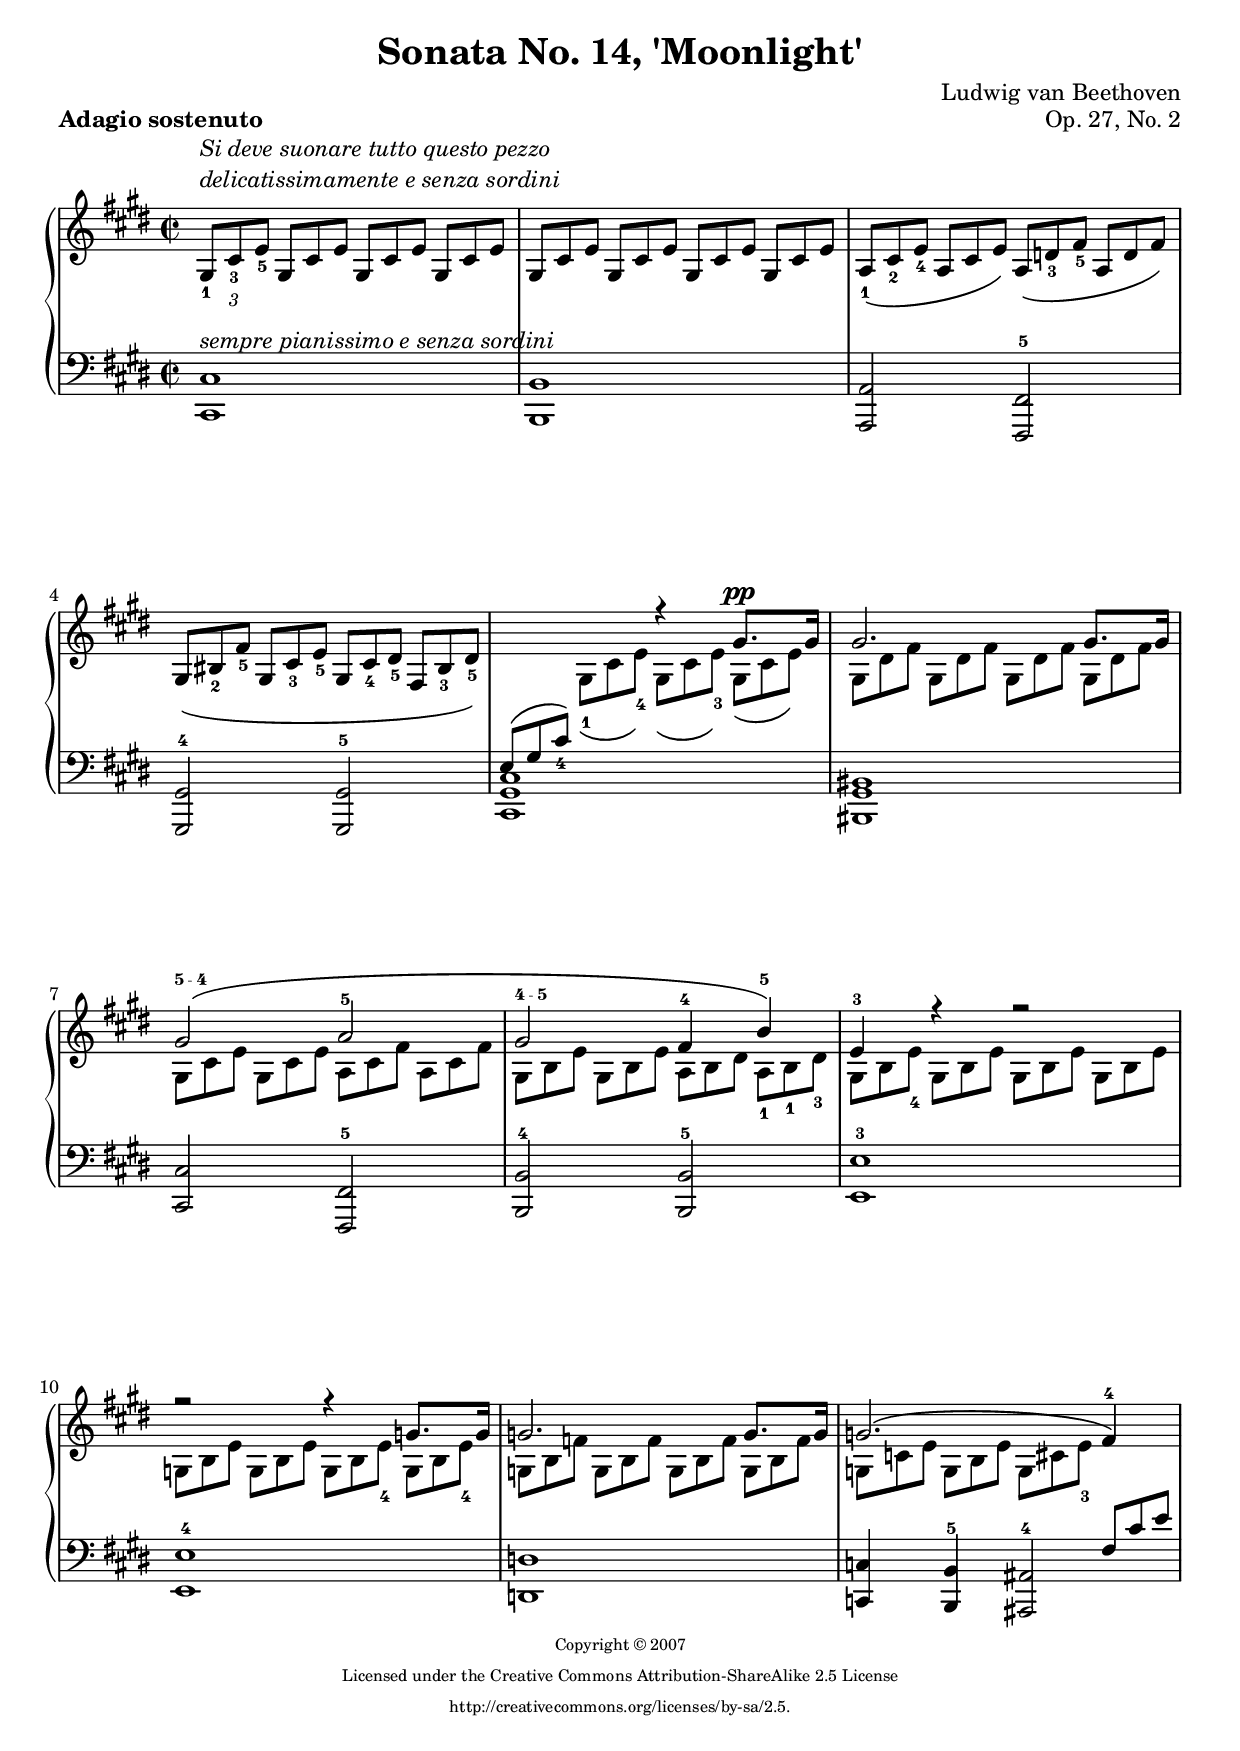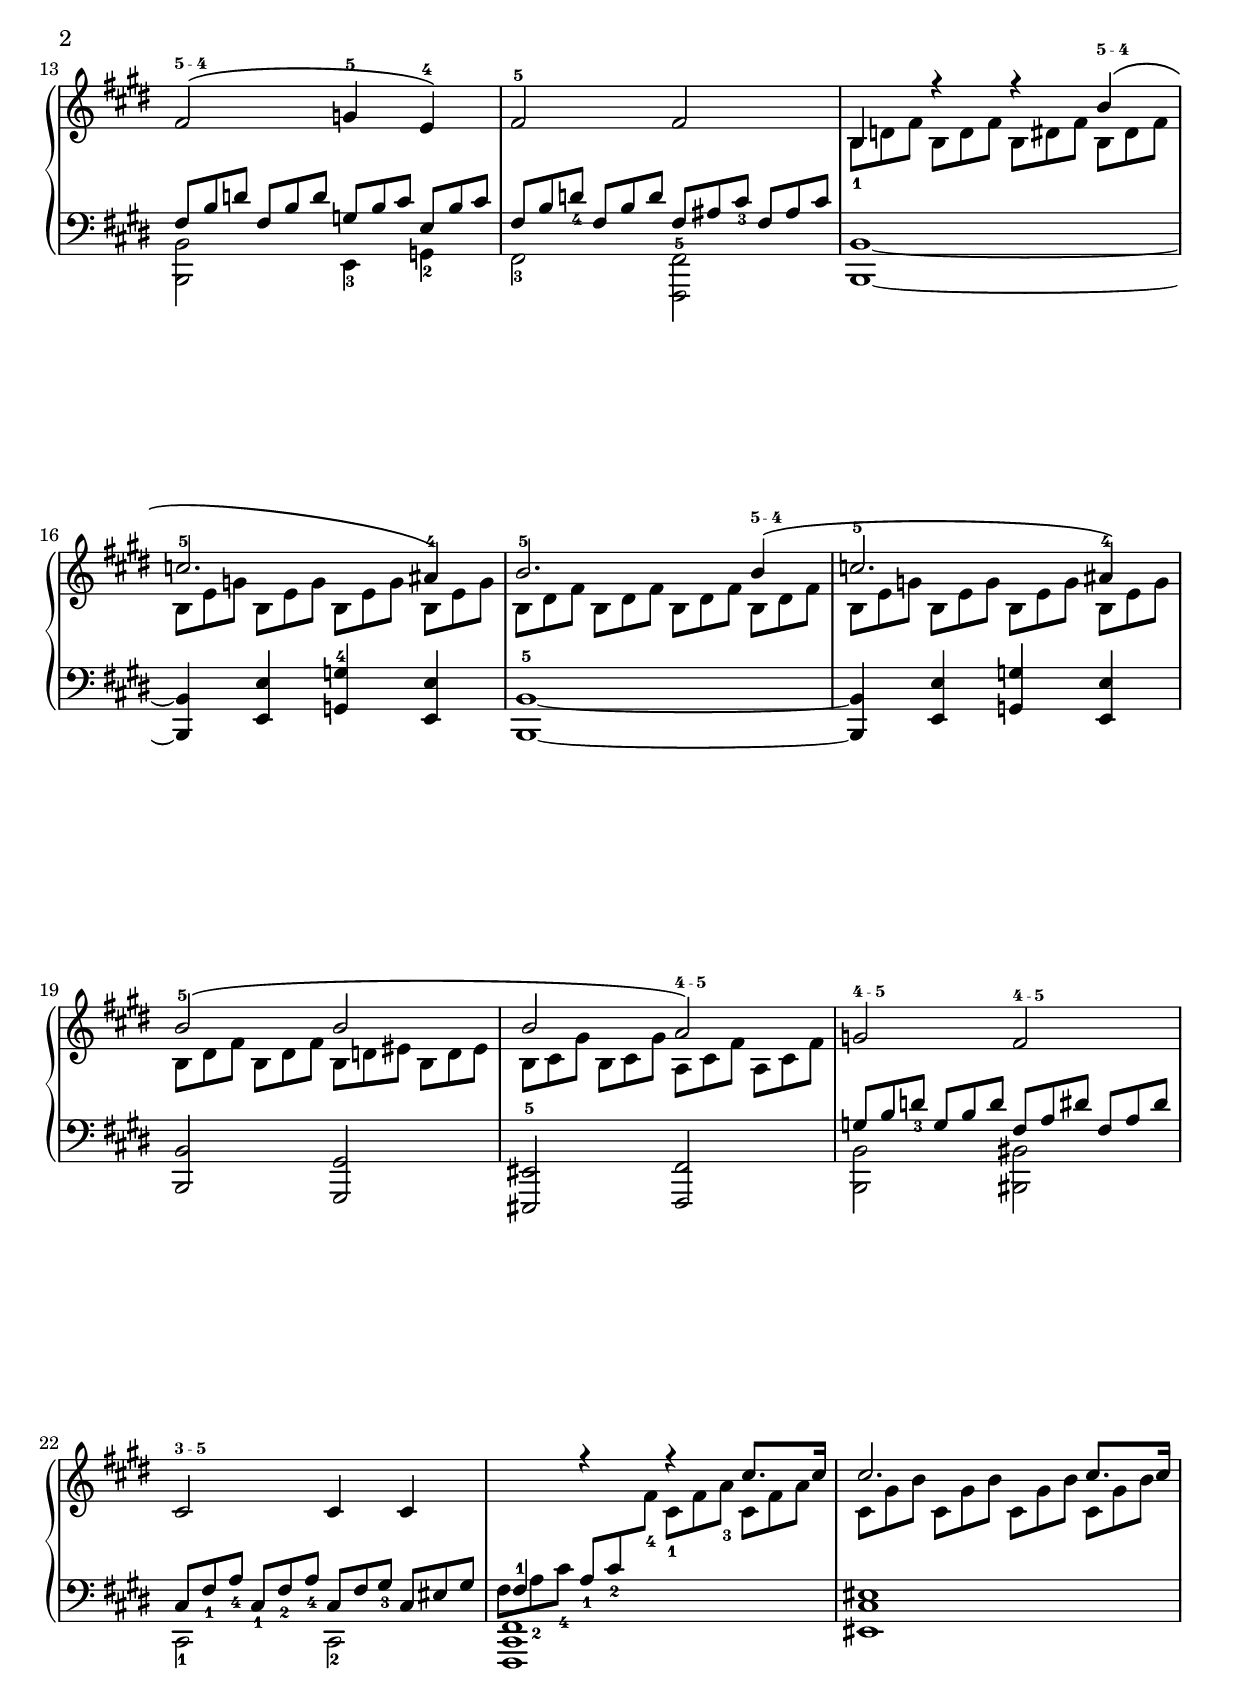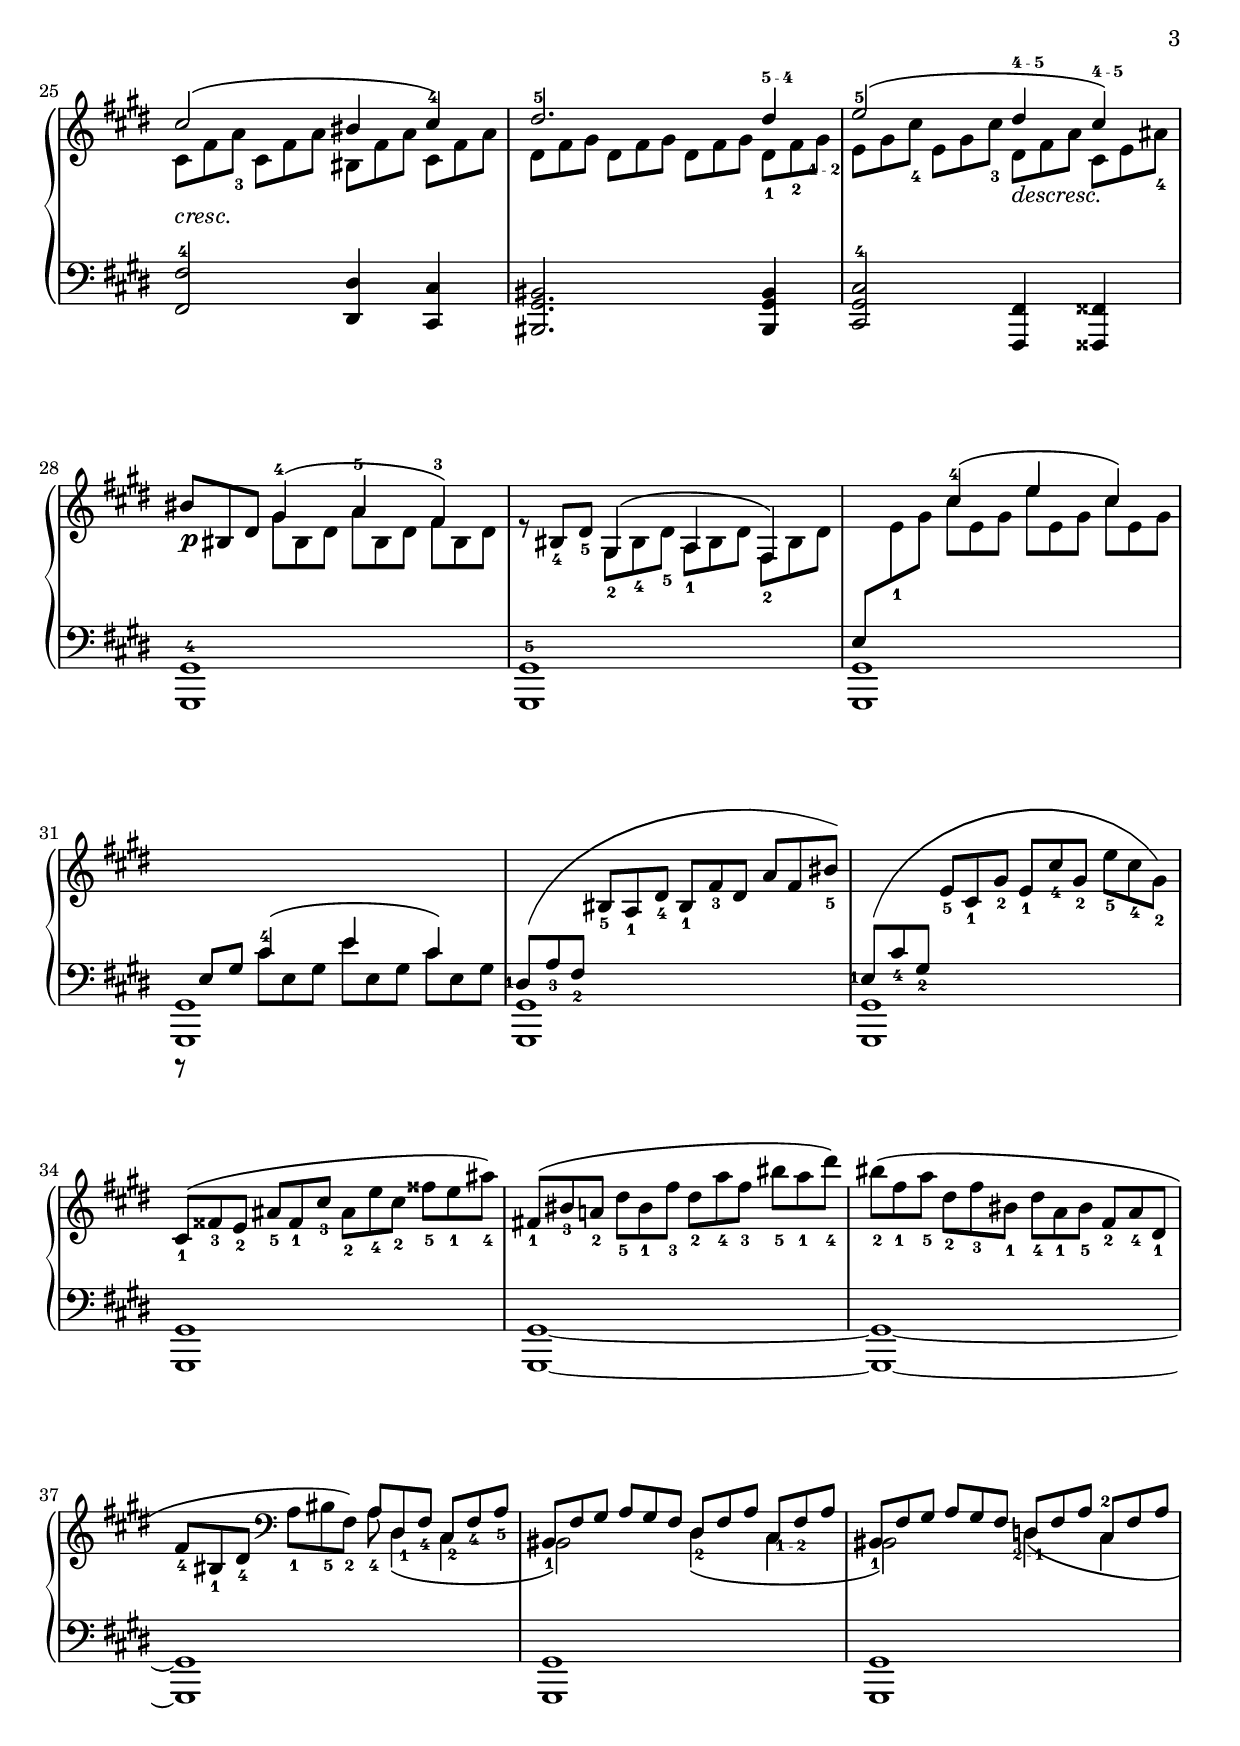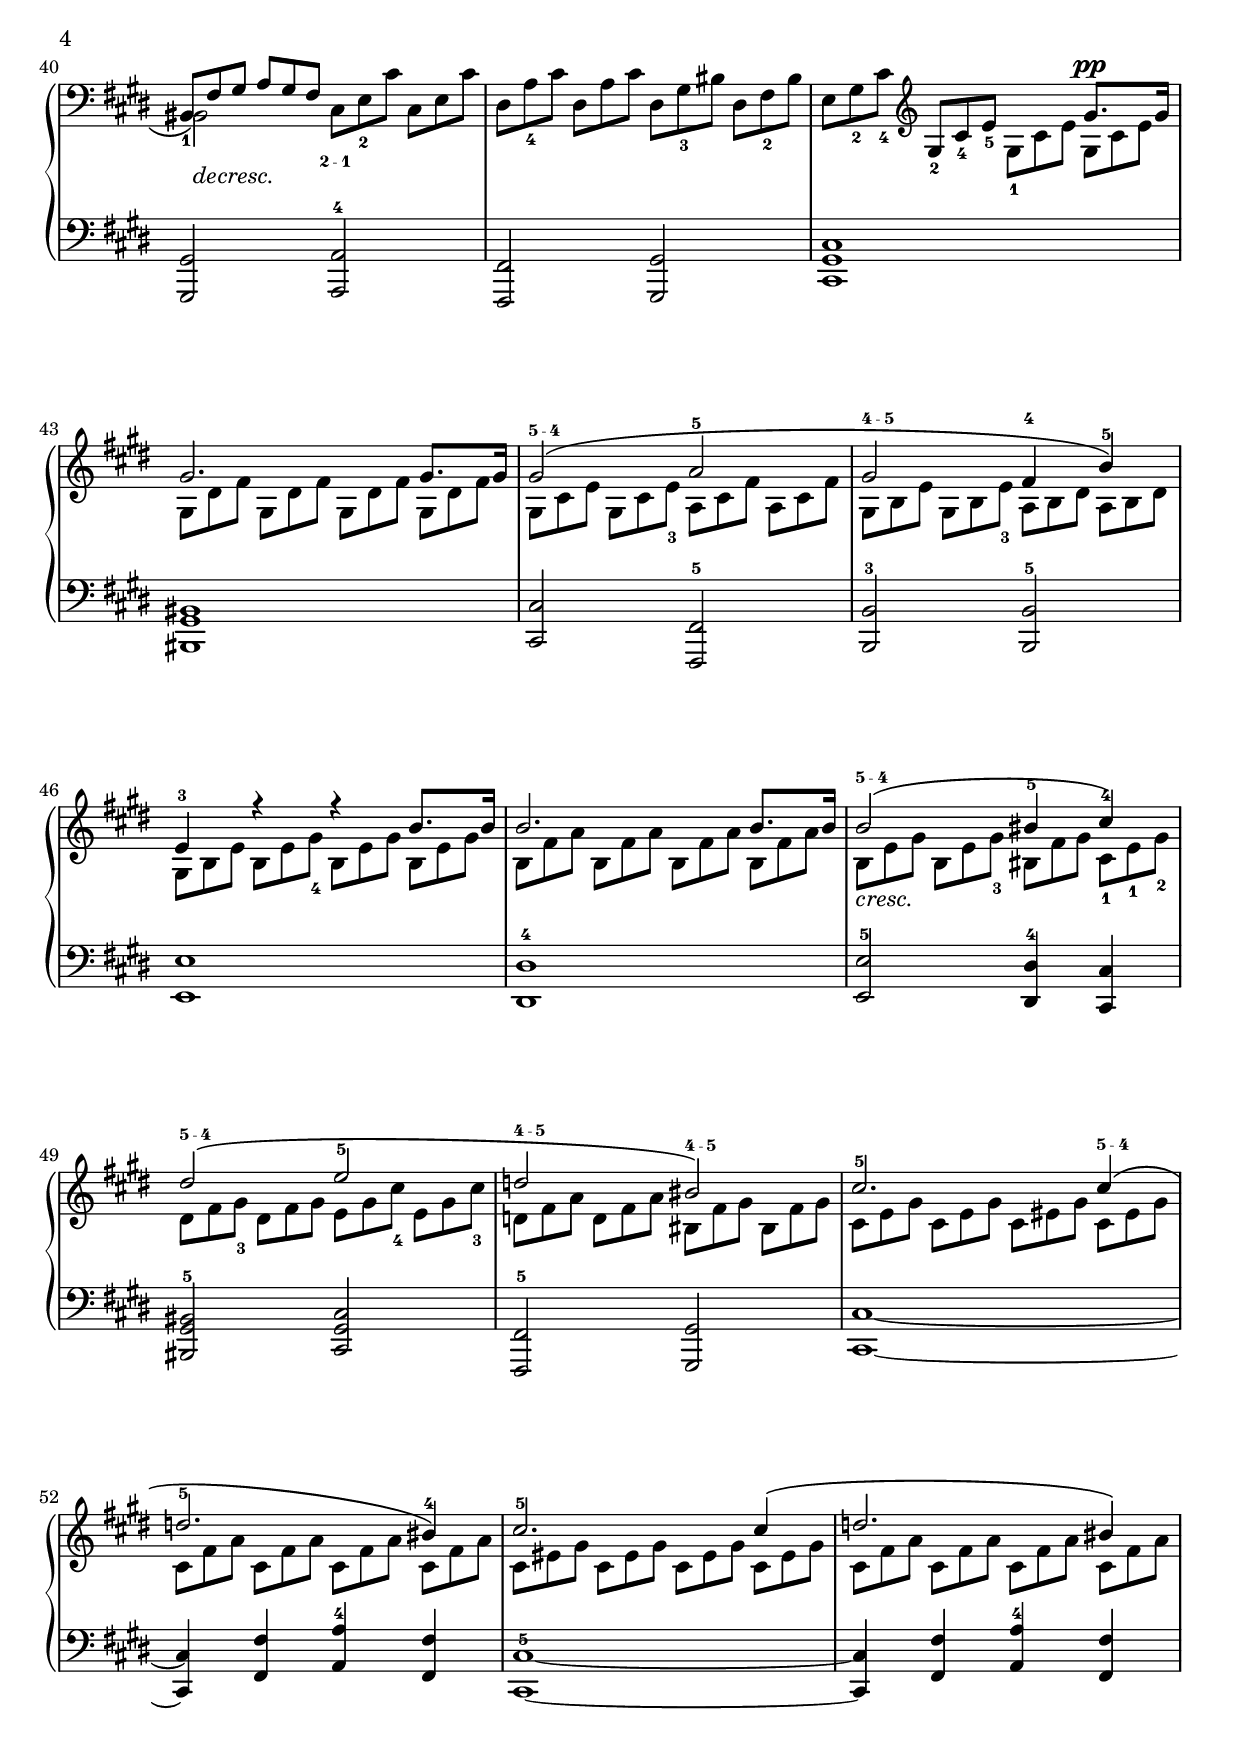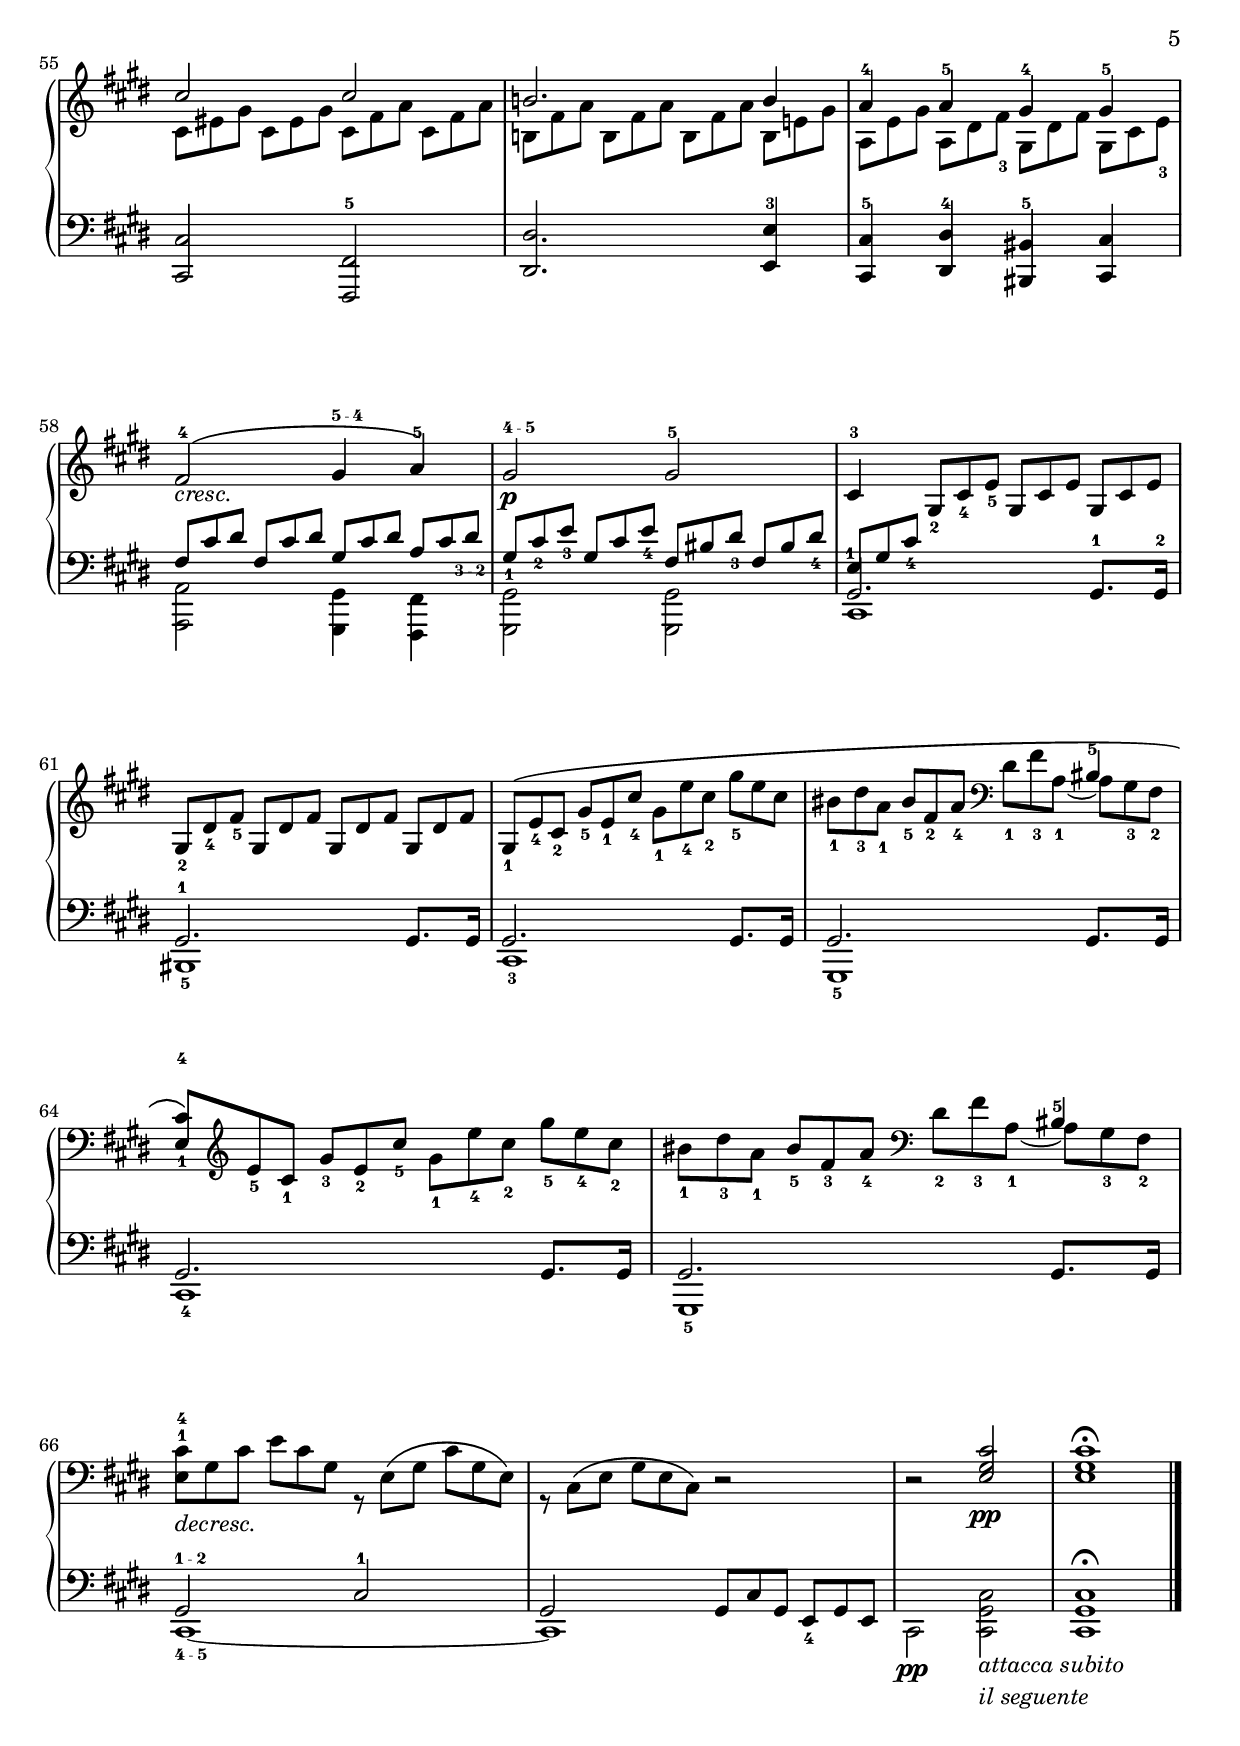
\version "2.16.0"

#(ly:set-option 'point-and-click #f)
#(set-default-paper-size "a4" )
#(set-global-staff-size 20 )

\header
{
	title = "Sonata No. 14, 'Moonlight'"
	composer = "Ludwig van Beethoven"
	opus = "Op. 27, No. 2"
	piece = \markup { \bold "Adagio sostenuto" }

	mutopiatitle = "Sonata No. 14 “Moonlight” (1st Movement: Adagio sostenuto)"
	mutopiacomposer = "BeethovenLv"
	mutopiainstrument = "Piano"
	date = "1802"
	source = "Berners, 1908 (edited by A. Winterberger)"
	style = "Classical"
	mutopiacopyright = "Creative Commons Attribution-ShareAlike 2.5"

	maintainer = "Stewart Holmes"
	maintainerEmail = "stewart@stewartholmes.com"
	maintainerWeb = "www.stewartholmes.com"
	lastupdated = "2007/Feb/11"

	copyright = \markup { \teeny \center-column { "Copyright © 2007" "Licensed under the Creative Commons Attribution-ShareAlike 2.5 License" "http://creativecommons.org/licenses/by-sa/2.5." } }
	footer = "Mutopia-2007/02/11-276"
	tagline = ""
}

down =
{
	\change Staff = "down"
}
up =
{
	\change Staff = "up"
}

moveFingering = #(define-music-function (parser location shift) (pair?)
#{
	\once \override Fingering #'extra-offset = $shift
#})

moveText = #(define-music-function (parser location shift) (pair?)
#{
	\once \override TextScript #'extra-offset = $shift
#})

movePhrasingSlur = #(define-music-function (parser location shift) (pair?)
#{
	\once \override PhrasingSlur #'extra-offset = $shift
#})

fingerscript =
{
	\once \override TextScript #'font-size = #-5
	\once \override TextScript #'font-encoding = #'fetaText
}

topmain =  \relative c'
{
	\key e \major
	\time 2/2
	\clef treble
	\stemUp
	
	s1*4			%1
	s2 r4 gis'8.^\pp gis16 |	%5
	gis2. gis8. gis16 |
	\movePhrasingSlur #'(0 . 2) \fingerscript \moveText #'(0 . 1.5) gis2-"5 - 4" \(a2-5 |
	\fingerscript \moveText #'(0 . -1) gis2-"4 - 5" fis4-4 \moveFingering #'(0 . 2) b-5\) |
	e,-3 r r2 |		%9
	r r4 g8. g16 |
	g2. g8. g16 |
	g2. \(fis4-4\) |
	\fingerscript fis2-"5 - 4" \(\moveFingering #'(0 . 1) g4-5 \moveFingering #'(0 . 0.5) e-4\) |		%13
	fis2-5 fis |
	b,4 r r 
	%\once \override PhrasingSlur #'control-points = #'((0 . 0) (3 . 5) (6 . 5) (10 . 0)) 
	\fingerscript 
	
	
	\override PhrasingSlur #'extra-offset = #'(0 . 2)
	%\override PhrasingSlur #'after-line-breaking = #pagebreakone
	\moveText #'(0 . 1.2) b'-"5 - 4" \( |  
	
	\revert PhrasingSlur #'extra-offset
	
	c2.-5 ais4-4\) |
	b2.-5 \fingerscript \moveFingering #'(-0.1 . -0.15) b4-"5 - 4" \( |		%17
	\moveFingering #'(0 . 1.3) c2.-5 ais4-4\) |
	b2-5 \(b |
	b \fingerscript a-"4 - 5"\) |
	\fingerscript g-"4 - 5" \fingerscript fis-"4 - 5" |		%21
	\fingerscript cis-"3 - 5" cis4 cis |
	\down
	fis,-1
	\up
	r r cis''8. cis16 |
	cis2. cis8. cis16 |
	cis2 \(bis4 cis-4\) |	%25
	dis2.-5 \fingerscript dis4-"5 - 4" |
	e2-5 \(\fingerscript dis4-"4 - 5" \fingerscript cis-"4 - 5"\) |
	s-\p \moveFingering #'(0 . 0.5) gis-4 \(\moveFingering #'(0 . 1) a-5 \moveFingering #'(0 . 1) fis-3\) |
	s gis, \(a fis\) |		%29
	s cis''-4 \(e cis\) |
	\down
	s cis,-4 \(e cis\) |
	\up
	s1*2 |			%33
	s1*3 |
	\stemDown
	\phrasingSlurDown
	s4 \clef bass s4 a8*2/3 dis,4*2/3 \(cis4 |	%37
	bis2\) dis4 \(\moveText #'(0.9 . -6) \fingerscript cis-"1 - 2" |
	bis2\) \moveText #'(-1 . -7) \fingerscript d4-"2 - 1" \(\moveFingering #'(-0.15 . -0.1) cis-2 |
	bis2_\markup {\italic "decresc."}\) s2 |
	s1 |			%41
	\stemUp
	s4 \clef treble s s gis''8.^\pp gis16 |
	gis2. gis8. gis16 |
	\phrasingSlurUp
	\fingerscript gis2-"5 - 4" \(\moveFingering #'(0 . 1.1) a-5 |
	\fingerscript gis-"4 - 5" \moveFingering #'(0 . 1.6) fis4-4 b4-5\) |		%45
	e,-3 r r b'8. b16 |
	b2. b8. b16 |
	\fingerscript b2-"5 - 4" \(\moveFingering #'(0 . 1.1) bis4-5 cis-4\) |
	\fingerscript dis2-"5 - 4" \(\moveFingering #'(0 . 1.1) e-5 |		%49
	\fingerscript d-"4 - 5" \fingerscript bis-"4 - 5"\) |
	cis2.-5 \fingerscript cis4-"5 - 4" \( | 
	\moveFingering #'(0 . 1) d2.-5 bis4-4\) |
	cis2.-5 cis4 \( |	%53
	d2. bis4\) | 
	cis2 cis |
	b!2. b4 |
	a-4 a-5 gis-4 gis-5 | 	%57
	fis2-4_\markup {\italic "cresc."} \(\fingerscript gis4-"5 - 4" a-5\) |
	\fingerscript gis2-"4 - 5"-\p gis-5 |
	cis,4-3 s s2 | 
	s1 |			%61
	s1 |
	s2 \clef bass s4 \moveFingering #'(0 . 1) bis4-5 | 
	s8*2/3 \clef treble s4*2/3 s2. |
	s2 \clef bass s4 bis4-5 | 		%65
	s1 |
	s2 d,\rest |
	d\rest <cis' gis e>-\pp |
	<cis gis e>1^\fermata |			%69
	
	\stemNeutral
	\bar "|."
}

topsecondary =  \relative c'
{
	\set tupletSpannerDuration = #(ly:make-moment 1 4)
	
	\set fingeringOrientations = #'(up)
	
	\override TextScript   #'padding = #2
	
	\times 2/3
	{
		\stemUp gis8-1^\markup \italic \column {"Si deve suonare tutto questo pezzo" "delicatissimamente e senza sordini"} cis-3 e-5
		
		\override TupletNumber #'transparent = ##t
		\override TupletBracket #'bracket-visibility = ##f
		
		gis, cis e	gis, cis e	gis, cis e |
		
		
		gis, cis e	gis, cis e	gis, cis e	gis, cis e |
		\moveFingering #'(0 . -0.5) a,-1\( cis-2 e-4	a, cis e\)	a, \(d-3 fis-5	a, d fis\) | 
		gis, \(bis-2 fis'-5	gis, cis-3 e-5	gis, cis-4 dis-5	fis, \moveFingering #'(0 . 0.05) bis-3 dis-5\) |
		
		\down
		\phrasingSlurUp e, \( gis \moveFingering #'(0 . 4) cis-4\)
		\up
		\stemDown
		\phrasingSlurDown \moveFingering #'(0 . -0.5) gis-1 \( cis e-4\)      gis, \(cis e-3\)     gis, \(cis e\)    | %5
		
		gis, dis' fis	gis, dis' fis	gis, dis' fis	gis, dis' fis | 
		gis, cis e	gis, cis e	a, cis fis	a, cis fis    |
		gis, b e	gis, b e	a, b dis	a-1 b-1 \moveFingering #'(-0.1 . 0) dis-3       |
		gis, b e-4	gis, b e	gis, b e	gis, b e      |  %9
		g, b e		g, b e		g, b e-4	g, b e-4        |
		g, b f'		g, b f'		g, b f'		g, b f'       |
		g, c e		g, b e		g, cis e-3
		\down
		\stemUp
		fis, cis' e   | 
		fis, b d       fis, b d       g, b cis       e, b' cis     | %13
		fis, b \moveFingering #'(0 . 4.5) d-4       fis, b d       fis, ais \moveFingering #'(0 . 4.5) cis-3   fis, ais cis  |
		\up
		\stemDown
		b-1 d fis        b, d fis       b, dis fis     b, dis fis    | 
		
		%end of page 1
		
		b, e g	 	b, e g		b, e g		b, e g |
		b, dis fis	b, dis fis	b, dis fis	b, dis fis | %17
		b, e g		b, e g		b, e g		b, e g | 
		b, dis fis	b, dis fis	b, d eis	b d eis |
		b cis gis'	b, cis gis'	a, cis fis	a, cis fis |
		\down
		\stemUp
		g, b \moveFingering #'(0 . 4.5) d-3	g, b d		fis, a dis	fis, a dis |  %21
		cis, \moveFingering #'(0 . 2) fis-1 \moveFingering #'(0 . 3) a-4	\moveFingering #'(0 . 1) cis,-1 \moveFingering #'(0 . 2) fis-2 \moveFingering #'(0 . 3) a-4	cis, fis \moveFingering #'(0 . 3) gis-3	cis, eis gis  |
		\stemDown
		fis a-2 \moveFingering #'(0 . 1) cis-4	\stemUp \moveFingering #'(0 . 3) a-1 \moveFingering #'(0 . 4) cis-2
		\up \stemDown
		fis-4	\stemDown cis-1 fis a-3      cis, fis a    |
		cis, gis' b	cis, gis' b	cis, gis' b	cis, gis' b | 
		
		
		\moveText #'(0 . 0.9) cis,_\markup{\italic "cresc."} fis a-3	cis, fis a	bis, fis' a	cis, fis a | %25
		dis, fis gis	dis fis gis	dis fis gis	dis-1 \moveFingering #'(-0.1 . -0.05) fis-2 \fingerscript \moveText #'(-0.65 . 1.4) gis-"1 - 2" |
		e gis cis-4	e, gis cis-3	\moveText #'(0 . 0.9) dis,_\markup{\italic "descresc."} fis a	cis, e ais-4 | 
		\stemUp
		bis bis, dis
		\stemDown
		gis bis, dis	a' bis, dis	fis bis, dis |
		\stemUp
		r bis-4 dis-5
		\stemDown
		gis,-2 bis-4 dis-5	a-1 bis dis	fis,-2 bis dis  | %29
		\stemNeutral
		\down
		e,
		\up
		e'-1 gis
		\stemDown
		cis e, gis	e' e, gis	cis e, gis | 
		\down
		\stemUp
		r e, gis
		\stemDown
		cis e, gis	e' e, gis	cis e, gis |
		\stemUp

		\once \override PhrasingSlur #'control-points = #'( ( 1.17 . 5.8) ( 4.53 . 16.0) ( 21.1 . 19.0) ( 30.9 . 15.3) )
		\phrasingSlurUp \moveFingering #'(-1.35 . 3.3) dis-1 \( \moveFingering #'(0 . 3) a'-3 \moveFingering #'(0 . 2) fis-2
		\up
		bis-5 a-1 dis-4      bis-1 fis'-3 dis   a' fis bis-5\) |
		\down
		\once \override PhrasingSlur #'control-points = #'( ( 1.17 . 6.5) ( 4.53 . 18.0) ( 23.1 . 20.0) ( 28.5 . 12.0) )
		\phrasingSlurUp \moveFingering #'(-1.35 . 3.8) e,,-1 \( \moveFingering #'(0 . 4) cis'-4 \moveFingering #'(0 . 3) gis-2
		\up
		\stemNeutral
		e'-5 cis-1 gis'-2	e-1 \moveFingering #'(0 . 1) cis'-4 gis-2	e'-5 cis-4 gis-2\) |  %33
		
		% end of page 2
		cis,-1 \(fisis-3 e-2	ais-5 fisis-1 \moveFingering #'(0 . 1) cis'-3	ais-2 e'-4 cis-2	fisis-5 e-1 ais-4\) |
		fis,!-1 \(\moveFingering #'(0 . 1) bis-3 a!-2	dis-5 bis-1 fis'-3	dis-2 a'-4 fis-3	bis-5 a-1 dis-4\) |
		bis-2 \(fis-1 a-5		dis,-2 fis-3 bis,-1	dis-4 a-1 bis-5		fis-2 a-4 dis,-1 | 
		fis-4 bis,-1 dis-4	a-1 bis-5 fis-2\)
		\stemUp
		a_4 \moveFingering #'(0.6 . 1) dis,-1 \moveFingering #'(0 . 2) fis-4     	\moveFingering #'(0.5 . 1) cis-2 \moveFingering #'(0 . 2.5) fis-4 \moveFingering #'(0 . 3) a-5     | %37
		\moveFingering #'(0 . 0.15) bis,-1 fis' gis		a gis fis	\moveFingering #'(0.3 . 1) dis-2 fis a	cis, fis a |
		\moveFingering #'(0 . 0.15) bis,-1 fis' gis		a gis fis	d fis a	 cis, fis a | 
		\moveFingering #'(0 . -0.25) bis,-1 fis' gis		a gis fis      \stemNeutral
		\moveText #'(-1.1 . 1.5) \fingerscript cis-"2 - 1" \moveFingering #'(-0.15 . -0.15) e-2 cis'	cis, e cis' |
		dis, a'-4 cis		dis, a' cis	dis, gis-3 bis	dis, fis-2 bis | %41
		e, gis-2 cis-4		gis-2 cis-4 e-5 \stemDown
		gis,-1 cis e		gis, cis e    | 
		gis, dis' fis		gis, dis' fis		gis, dis' fis		gis, dis' fis |
		\phrasingSlurUp
		gis, cis e		gis, cis e-3		a, cis fis		a, cis fis |
		gis, b e		gis, b e-3		a, b dis		a b dis |  %45
		gis, b e		b e gis-4		b, e gis		b, e gis |
		b, fis' a		b, fis' a		b, fis' a		b, fis' a |
		\moveText #'(0 . 1.1) b,_\markup{\italic "cresc."} e gis			b, e gis-3		bis, fis' gis	cis,-1 e-1 gis-2 | 
		dis fis gis-3		dis fis gis	e gis cis-4		e, gis cis-3 | %49
		d, fis a       d, fis a       bis, fis' gis  bis, fis' gis |
		cis, e gis     cis, e gis     cis, eis gis   cis, eis gis  | 
		
		%end of page 3
		
		cis, fis a     cis, fis a     cis, fis a     cis, fis a    |
		cis, eis gis   cis, eis gis   cis, eis gis   cis, eis gis  | %53
		cis, fis a     cis, fis a     cis, fis a     cis, fis a    | 
		cis, eis gis   cis, eis gis   cis, fis a     cis, fis a    |
		b,! fis' a     b, fis' a      b, fis' a      b, e! gis     |
		a, e' gis      a, dis fis-3     gis, dis' fis  gis, cis e-3    |  %57
		\down
		\stemUp
		fis, cis' dis  fis, cis' dis  gis, cis dis   a cis \moveText #'(-1 . 5.4) \fingerscript dis-"3 - 2" |
		\moveFingering #'(0 . 3) gis,-1 \moveFingering #'(0 . 4) cis-2 \moveFingering #'(0 . 5) e-3     gis, cis \moveFingering #'(0 . 5) e-4     fis, bis \moveFingering #'(0 . 4) dis-3   fis, bis \moveFingering #'(0 . 4) dis-4 |
		\moveFingering #'(-0.3 . 5) e,-1 gis \moveFingering #'(0 . 4) cis-4
		\up
		\stemNeutral
		gis-2 cis-4 e-5			gis, cis e	gis, cis e    | 
		gis,-2 dis'-4 fis-5	gis, dis' fis		gis, dis' fis		gis, dis' fis | %61
		gis,-1 \(e'-4 cis-2	gis'-5 e-1 cis'-4	gis-1 e'-4 cis-2	gis'-5 e cis    |
		bis-1 dis-3 a-1		bis-5 fis-2 a-4		dis,-1 fis-3 \once \override Tie #'extra-offset = #'(0 . -1) a,-1 ~	a gis-3 fis-2     | 
		<cis'-\tweak #'extra-offset #'(0 . 2)-4 e,-\tweak #'extra-offset #'(0 . 2)_1>\) e-5 cis-1	gis'-3 e-2 \moveFingering #'(0 . 1) cis'-5	gis-1 e'-4 cis-2	gis'-5 e-4 cis-2    |
		bis-1 dis-3 a-1		bis-5 fis-3 a-4		dis,-2 fis-3 \once \override Tie #'extra-offset = #'(0 . -1) a,-1 ~	a gis-3 fis-2     |  %65
		\moveText #'(0 . 1) <cis'-4 e,-1>_\markup{\italic "decresc."} gis cis	e cis gis		r e \(gis			cis gis e\)     |
		r cis \(e			gis e cis\)
	}
}


bottom = \relative c
{
	\override TextScript   #'padding = #2
	\key e \major
	\time 2/2
	\clef bass
	
	\stemUp
	\moveText #'(0 . -2) <cis cis,-"5-4">1^\markup {\italic "sempre pianissimo e senza sordini"} |			%1
	<b b,-"5-4"> |
	<a a,-"5-4">2 <fis fis,-5> |
	<gis gis,-4> <gis gis,-5> |
	<cis gis cis,>1 |		%5
	<bis gis bis,> |
	<cis cis,-"4-3">2 <fis, fis,-5> |
	<b b,-4> <b b,-5> |
	<e e,-3>1 |			%9
	<e e,-4> |
	<d d,-"5-4"> |
	<c c,-"5-4">4 <b b,-5> <ais ais,-4>2 |
	\stemDown
	<b b,> e,4-3 g-2 |			%13
	fis2-3 <fis fis,-\tweak #'extra-offset #'(0 . -4)-5> |
	\stemUp
	<b b,-"3-5">1 ~ |
	
	% end of page 1
	
	<b b,>4 <e e,-"3-5"> <g g,-4> <e e,-"5-4"> |
	<b b,-5>1 ~ |			%17
	<b b,>4 <e e,> <g g,> <e e,> |
	<b b,-"5-4">2 <gis gis,-"5-4"> |
	<eis eis,-5> <fis fis,-"4-5"> |
	\stemDown
	<b b,-"4-5"> <bis bis,-"4-5"> |		%21
	cis,-1 cis-2 |
	\stemUp
	<fis cis fis,>1 |
	<eis' cis eis,> |
	<fis fis,-4>2 <dis dis,-"5-4">4 <cis cis,-"5-4"> |		%25
	<bis gis bis,>2. <bis gis bis,>4 |
	<cis gis cis,-4>2 <fis, fis,>4 <fisis fisis,> |
	<gis gis,-\tweak #'extra-offset #'(0 . -3)-4>1 |
	<gis gis,-\tweak #'extra-offset #'(0 . -3)-5> |			%29
	<gis gis,> |
	<gis gis,> |
	<gis gis,> |
	<gis gis,> |			%33
	<gis gis,> |
	<gis gis,> ~ |
	<gis gis,> ~ |
	<gis gis,> |			%37
	<gis gis,> |
	<gis gis,> |
	<gis gis,>2 <a a,-4> |
	<fis fis,> <gis gis,-"4-5"> |	%41
	<cis gis cis,>1 |
	<bis gis bis,> |
	<cis cis,-"5-3">2 <fis, fis,-5> |
	<b b,-3> <b b,-5> |		%45
	<e e,-"3-5">1 |
	<dis dis,-4> |
	<e e,-5>2 <dis dis,-4>4 <cis cis,-"5-4"> |
	<bis gis bis,-5>2 <cis gis cis,-"4-3"> |	%49
	<fis, fis,-5> <gis gis,-"4-3"> |
	<cis cis,>1 ~ |
	<cis cis,>4 <fis fis,-"3-5"> <a a,-4> <fis fis,-"5-3"> |
	<cis cis,-\tweak #'extra-offset #'(0 . -2)-5>1 ~ |				%53
	<cis cis,>4 <fis fis,> <a a,-4> <fis fis,> |
	<cis cis,-"5-3">2 <fis, fis,-5> |
	<dis' dis,-"3-4">2. <e e,-3>4 |
	<cis cis,-5> <dis dis,-4> <bis bis,-5> <cis cis,-"4-3"> |	%57
	\stemDown
	<a a,>2 <gis gis,>4 <fis fis,> |
	<gis gis,>2 <gis gis,> |
	\stemUp
	<< {
		gis2. gis8.-1 gis16-2 |
		gis2.-1 gis8. gis16 |
		gis2. gis8. gis16 |
		gis2. gis8. gis16 |
		gis2. gis8. gis16 |
		gis2. gis8. gis16 |
		\fingerscript gis2-"1 - 2" cis-1 |
		gis2 gis8*2/3-[ cis8*2/3 gis8*2/3-] e8*2/3_4-[ gis8*2/3 e8*2/3-]
	} \\ {
		cis1 |
		bis-5 |		%61
		cis-3 |
		gis-5 |
		cis-4 |
		gis-5 |		%65
		\fingerscript cis-"4 - 5" ~ |
		cis |
	} >>
	cis2-\pp <cis' gis cis,>_\markup {\column { \italic "attacca subito" \italic "il seguente"}} |
	<cis gis cis,>1^\fermata |
	
	\stemNeutral
	\bar "|."
}

breaking = 
{
	s1*12 \pageBreak
}

\book
{
	\paper
		{
			ragged-last-bottom = ##f
		}


	\score
	{
		\context PianoStaff
		<<
			\context Staff = "up"
			<<
				\set Staff.midiInstrument = #"acoustic grand"
				\set Staff.beamExceptions = #'()
				\set Staff.baseMoment = #(ly:make-moment 1 4)
				\set Staff.beatStructure = #'(1 1 1 1)
				\context Voice = VA { \voiceOne \override Fingering #'avoid-slur = #'none \topmain }
				\context Voice = VB { \voiceTwo \override Fingering #'avoid-slur = #'none \topsecondary }
			>>
			\context Staff = "down"
			<<
				\set Staff.midiInstrument = #"acoustic grand"
				\set Staff.beamExceptions = #'()
				\set Staff.baseMoment = #(ly:make-moment 1 4)
				\set Staff.beatStructure = #'(1 1 1 1)
				<< {\breaking} \\ {\bottom} >>
			>>
		>>
	
		\layout
		{
			line-width = 190\mm		
			left-margin = 10\mm
			indent = 0\mm
			ragged-bottom = ##f
			ragged-last-bottom = ##f
		}
	
		\midi
		{
			%\tempo 4 = 54
			\context
			{
				\Voice
				\remove Dynamic_performer
			}
		}
	}
}